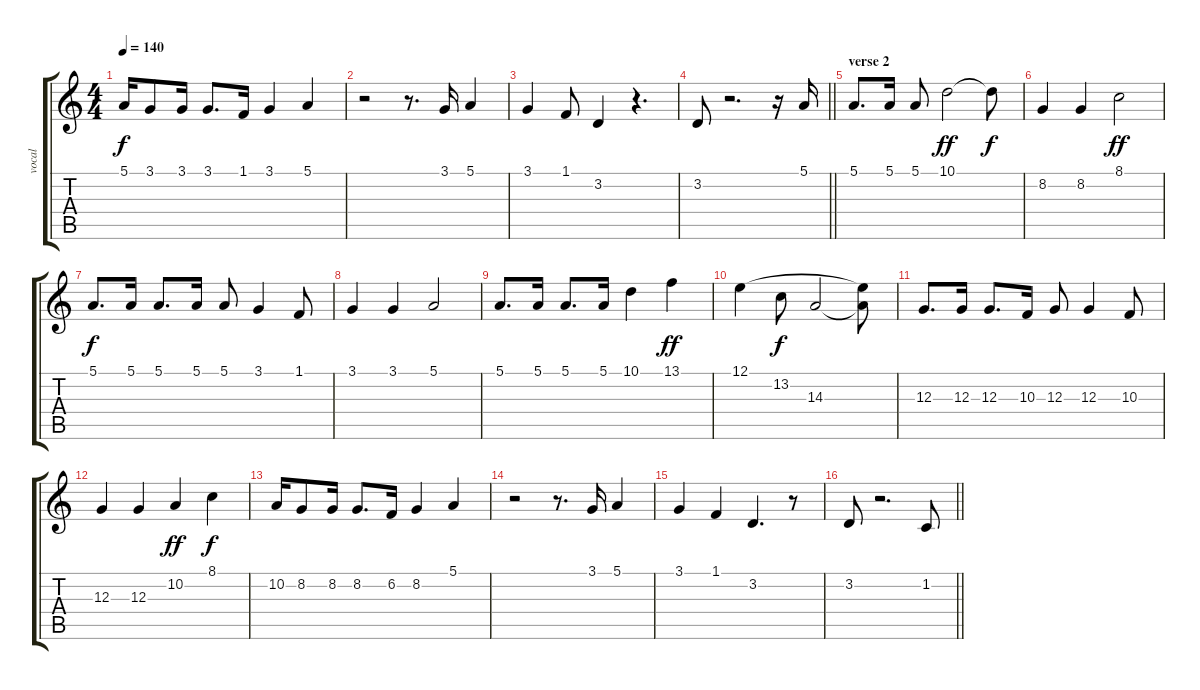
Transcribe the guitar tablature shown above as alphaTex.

\track ("vocal" "vocal") {instrument vibraphone}
\staff {score tabs}
\tuning (E4 B3 G3 D3 A2 E2) {hide}
\ts (4 4)
\tempo 140
\clef g2
\ks c
5.1.16{dy f} 3.1.8 3.1.16 3.1.8{d} 1.1.16 3.1.4 5.1.4 |
r.2 r.8{d} 3.1.16 5.1.4 |
3.1.4 1.1.8 3.2.4 r.4{d} |
\barLineRight lightlight
3.2.8 r.2{d} r.16 5.1.16 |
\section ("" "verse 2")
5.1.8{d} 5.1.16 5.1.8 10.1.2{dy ff} 10.1{t}.8{dy f} |
8.2.4 8.2.4 8.1.2{dy ff} |
5.1.8{d dy f} 5.1.16 5.1.8{d} 5.1.16 5.1.8 3.1.4 1.1.8 |
3.1.4 3.1.4 5.1.2 |
5.1.8{d} 5.1.16 5.1.8{d} 5.1.16 10.1.4 13.1.4{dy ff} |
12.1.4 13.2.8{dy f} 14.3.2 (12.1{t} 14.3{t}).8 |
12.3.8{d} 12.3.16 12.3.8{d} 10.3.16 12.3.8 12.3.4 10.3.8 |
12.3.4 12.3.4 10.2.4{dy ff} 8.1.4{dy f} |
10.2.16 8.2.8 8.2.16 8.2.8{d} 6.2.16 8.2.4 5.1.4 |
r.2 r.8{d} 3.1.16 5.1.4 |
3.1.4 1.1.4 3.2.4{d} r.8 |
\barLineRight lightlight
3.2.8 r.2{d} 1.2.8
